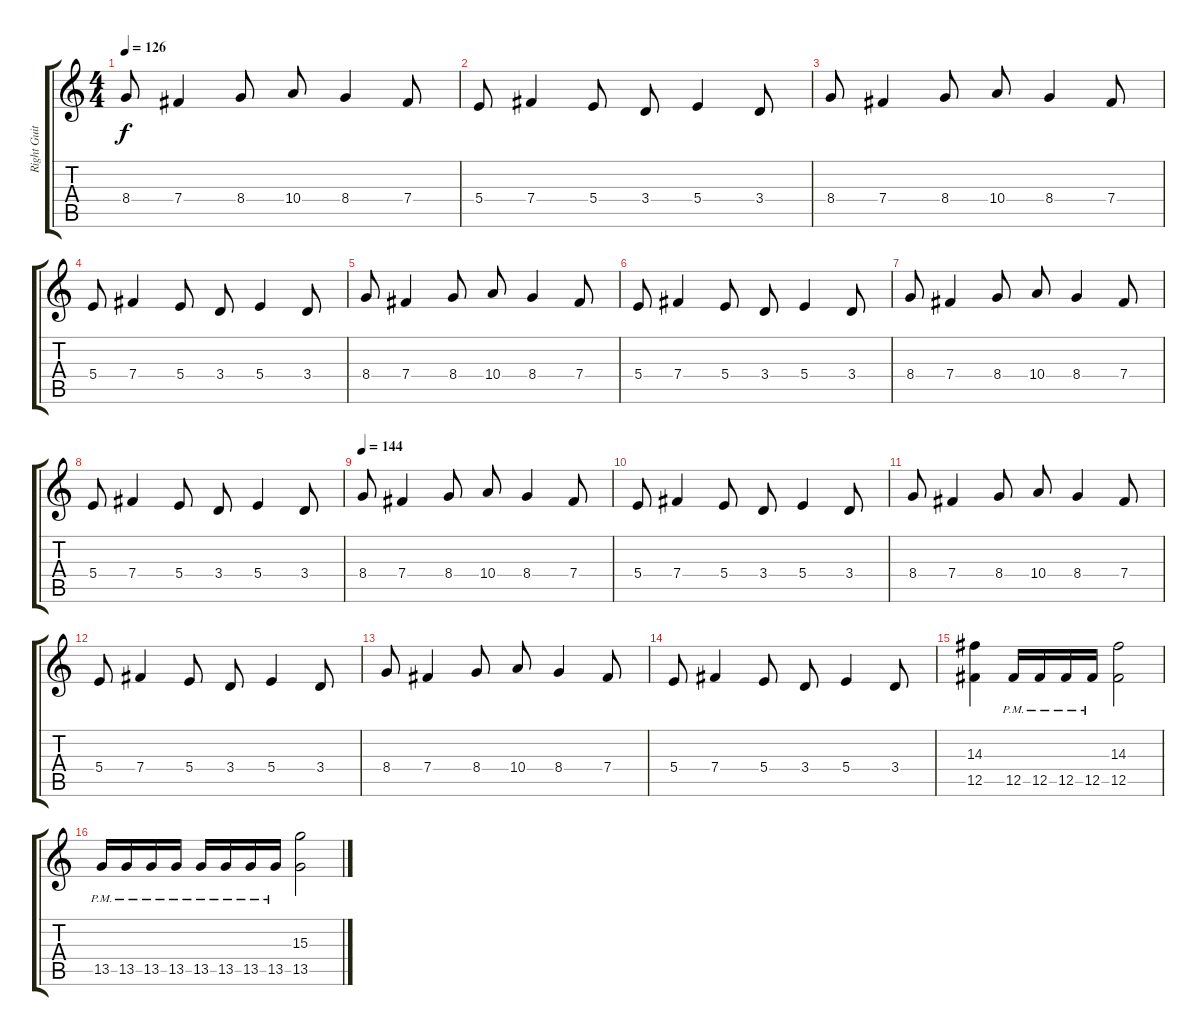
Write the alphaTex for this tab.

\track ("Right Guitar" "Right Guit") {instrument distortionguitar}
\staff {score tabs}
\tuning (Db4 Ab3 E3 B2 Gb2 B1) {hide}
\ts (4 4)
\tempo 126
\clef g2
\ks c
8.4.8{dy f} 7.4.4 8.4.8 10.4.8 8.4.4 7.4.8 |
5.4.8 7.4.4 5.4.8 3.4.8 5.4.4 3.4.8 |
8.4.8 7.4.4 8.4.8 10.4.8 8.4.4 7.4.8 |
5.4.8 7.4.4 5.4.8 3.4.8 5.4.4 3.4.8 |
8.4.8 7.4.4 8.4.8 10.4.8 8.4.4 7.4.8 |
5.4.8 7.4.4 5.4.8 3.4.8 5.4.4 3.4.8 |
8.4.8 7.4.4 8.4.8 10.4.8 8.4.4 7.4.8 |
5.4.8 7.4.4 5.4.8 3.4.8 5.4.4 3.4.8 |
\tempo 144
8.4.8 7.4.4 8.4.8 10.4.8 8.4.4 7.4.8 |
5.4.8 7.4.4 5.4.8 3.4.8 5.4.4 3.4.8 |
8.4.8 7.4.4 8.4.8 10.4.8 8.4.4 7.4.8 |
5.4.8 7.4.4 5.4.8 3.4.8 5.4.4 3.4.8 |
8.4.8 7.4.4 8.4.8 10.4.8 8.4.4 7.4.8 |
5.4.8 7.4.4 5.4.8 3.4.8 5.4.4 3.4.8 |
(14.3 12.5).4 12.5{pm}.16 12.5{pm}.16 12.5{pm}.16 12.5{pm}.16 (14.3 12.5).2 |
13.5{pm}.16 13.5{pm}.16 13.5{pm}.16 13.5{pm}.16 13.5{pm}.16 13.5{pm}.16 13.5{pm}.16 13.5{pm}.16 (15.3 13.5).2
